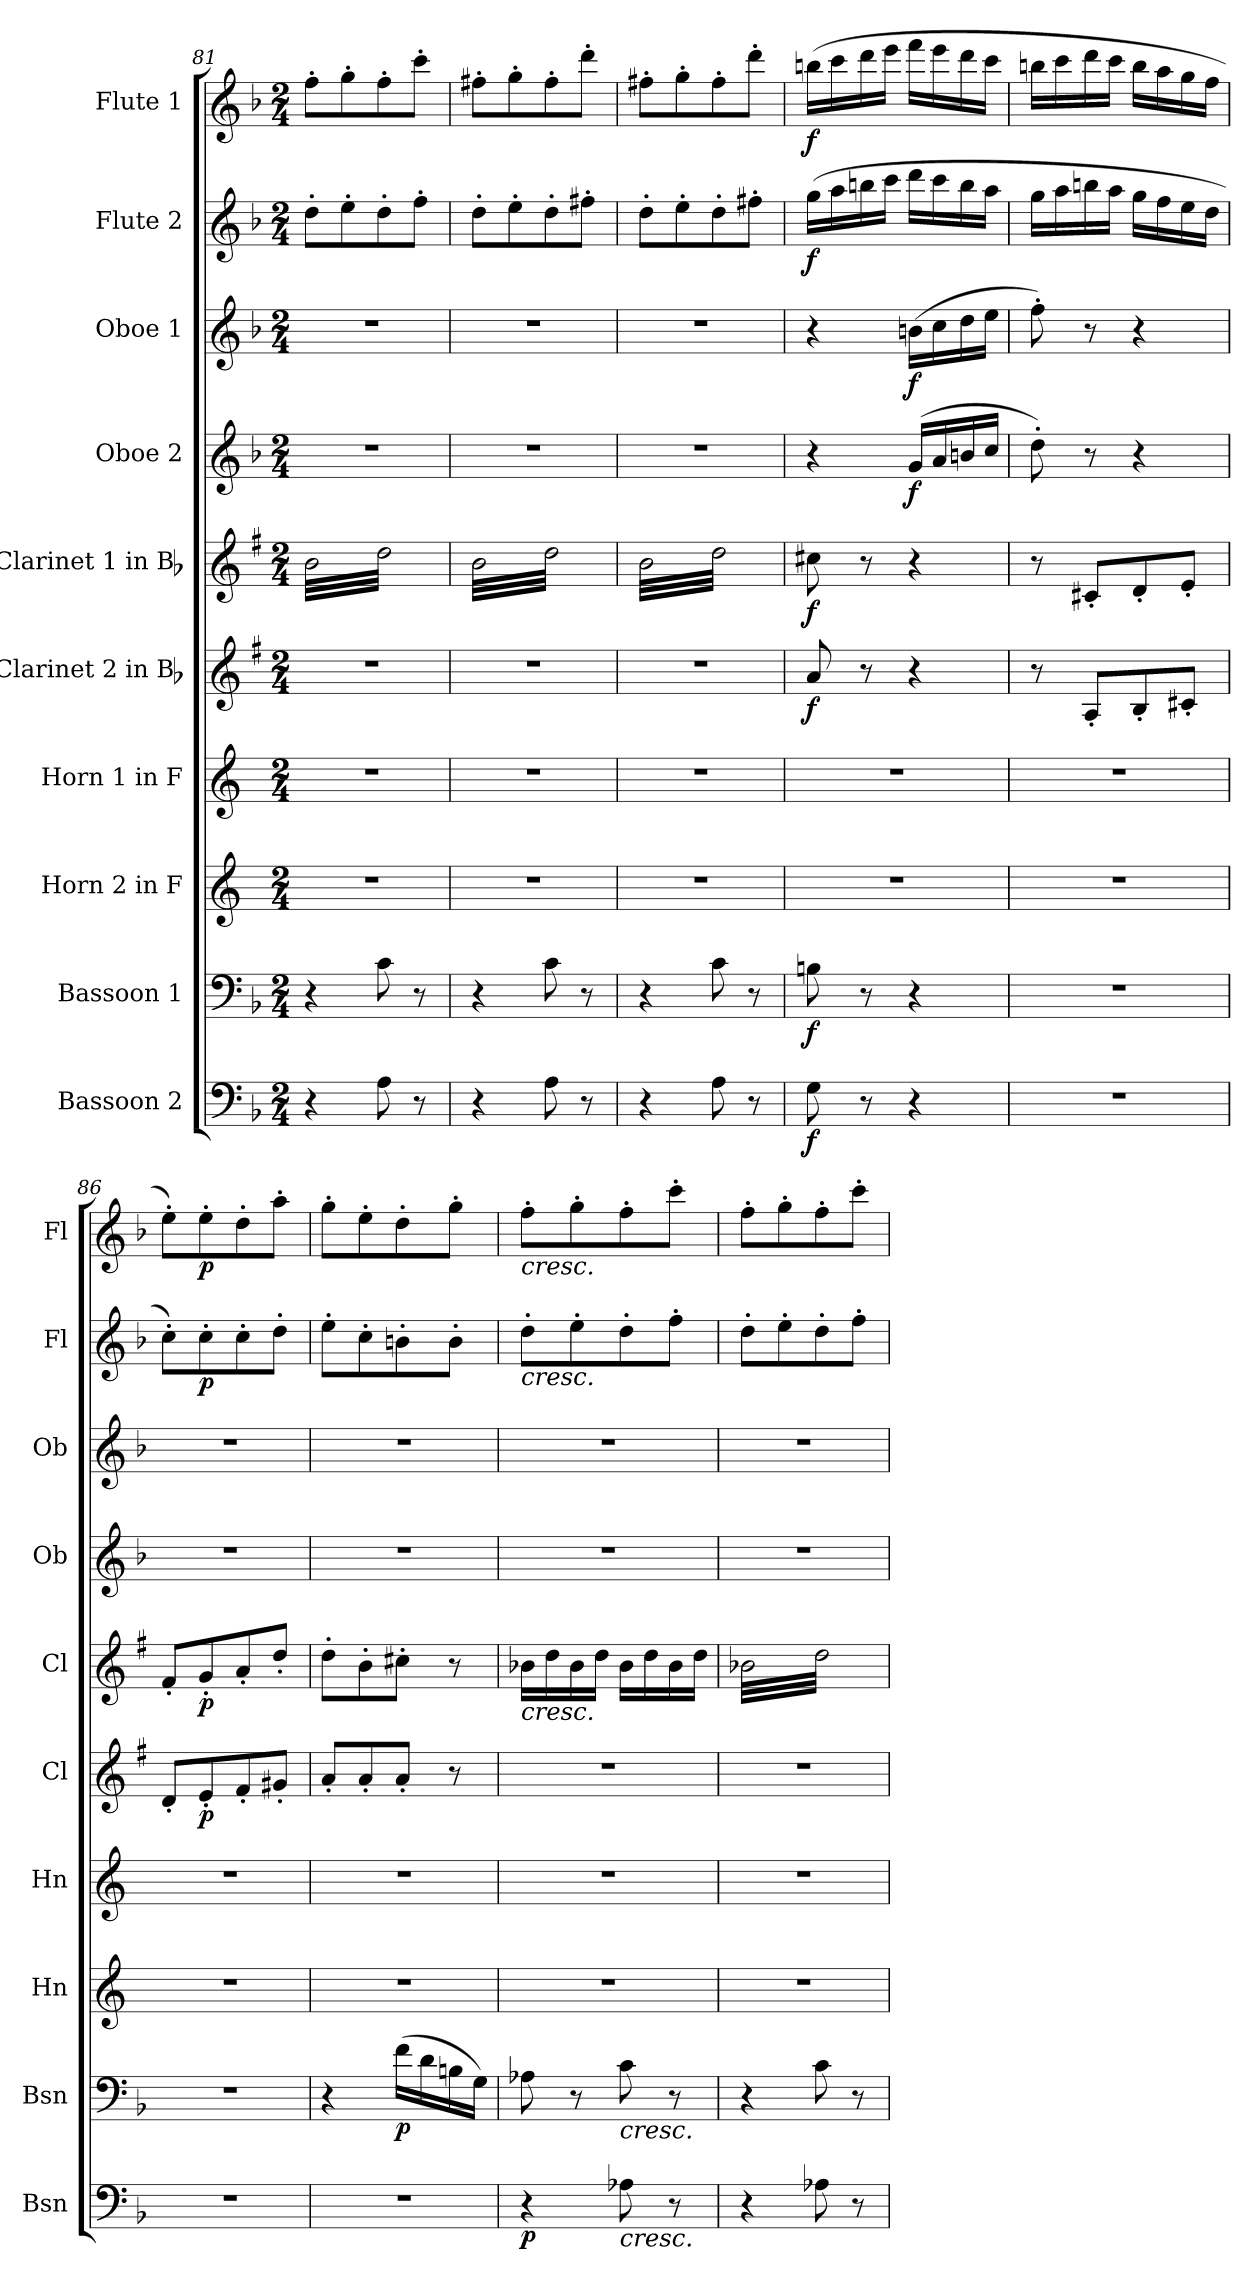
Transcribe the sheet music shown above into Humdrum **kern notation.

**kern	**dynam	**kern	**dynam	**kern	**kern	**kern	**dynam	**kern	**dynam	**kern	**dynam	**kern	**dynam	**kern	**dynam	**kern	**dynam
*part10	*part10	*part9	*part9	*part8	*part7	*part6	*part6	*part5	*part5	*part4	*part4	*part3	*part3	*part2	*part2	*part1	*part1
*staff10	*staff10	*staff9	*staff9	*staff8	*staff7	*staff6	*staff6	*staff5	*staff5	*staff4	*staff4	*staff3	*staff3	*staff2	*staff2	*staff1	*staff1
*I"Bassoon 2	*	*I"Bassoon 1	*	*I"Horn 2 in F	*I"Horn 1 in F	*I"Clarinet 2 in Bb	*	*I"Clarinet 1 in Bb	*	*I"Oboe 2	*	*I"Oboe 1	*	*I"Flute 2	*	*I"Flute 1	*
*I'Bsn	*	*I'Bsn	*	*I'Hn	*I'Hn	*I'Cl	*	*I'Cl	*	*I'Ob	*	*I'Ob	*	*I'Fl	*	*I'Fl	*
*clefF4	*	*clefF4	*	*clefG2	*clefG2	*clefG2	*	*clefG2	*	*clefG2	*	*clefG2	*	*clefG2	*	*clefG2	*
*	*	*	*	*ITrd4c7	*ITrd4c7	*ITrd1c2	*	*ITrd1c2	*	*	*	*	*	*	*	*	*
*k[b-]	*	*k[b-]	*	*k[b-]	*k[b-]	*k[b-]	*	*k[b-]	*	*k[b-]	*	*k[b-]	*	*k[b-]	*	*k[b-]	*
*M2/4	*	*M2/4	*	*M2/4	*M2/4	*M2/4	*	*M2/4	*	*M2/4	*	*M2/4	*	*M2/4	*	*M2/4	*
=81	=81	=81	=81	=81	=81	=81	=81	=81	=81	=81	=81	=81	=81	=81	=81	=81	=81
*	*	*	*	*	*	*	*	*tremolo	*	*	*	*	*	*	*	*	*
4r	.	4r	.	2r	2r	2r	.	32a\LLL	.	2r	.	2r	.	8dd'\L	.	8ff'\L	.
.	.	.	.	.	.	.	.	32cc\	.	.	.	.	.	.	.	.	.
.	.	.	.	.	.	.	.	32a\	.	.	.	.	.	.	.	.	.
.	.	.	.	.	.	.	.	32cc\	.	.	.	.	.	.	.	.	.
.	.	.	.	.	.	.	.	32a\	.	.	.	.	.	8ee'\	.	8gg'\	.
.	.	.	.	.	.	.	.	32cc\	.	.	.	.	.	.	.	.	.
.	.	.	.	.	.	.	.	32a\	.	.	.	.	.	.	.	.	.
.	.	.	.	.	.	.	.	32cc\	.	.	.	.	.	.	.	.	.
8A\	.	8c\	.	.	.	.	.	32a\	.	.	.	.	.	8dd'\	.	8ff'\	.
.	.	.	.	.	.	.	.	32cc\	.	.	.	.	.	.	.	.	.
.	.	.	.	.	.	.	.	32a\	.	.	.	.	.	.	.	.	.
.	.	.	.	.	.	.	.	32cc\	.	.	.	.	.	.	.	.	.
8r	.	8r	.	.	.	.	.	32a\	.	.	.	.	.	8ff'\J	.	8ccc'\J	.
.	.	.	.	.	.	.	.	32cc\	.	.	.	.	.	.	.	.	.
.	.	.	.	.	.	.	.	32a\	.	.	.	.	.	.	.	.	.
.	.	.	.	.	.	.	.	32cc\JJJ	.	.	.	.	.	.	.	.	.
=82	=82	=82	=82	=82	=82	=82	=82	=82	=82	=82	=82	=82	=82	=82	=82	=82	=82
4r	.	4r	.	2r	2r	2r	.	(32a\LLL	.	2r	.	2r	.	8dd'\L	.	8ff#X'\L	.
.	.	.	.	.	.	.	.	32cc\	.	.	.	.	.	.	.	.	.
.	.	.	.	.	.	.	.	32a\	.	.	.	.	.	.	.	.	.
.	.	.	.	.	.	.	.	32cc\	.	.	.	.	.	.	.	.	.
.	.	.	.	.	.	.	.	32a\	.	.	.	.	.	8ee'\	.	8gg'\	.
.	.	.	.	.	.	.	.	32cc\	.	.	.	.	.	.	.	.	.
.	.	.	.	.	.	.	.	32a\	.	.	.	.	.	.	.	.	.
.	.	.	.	.	.	.	.	32cc\	.	.	.	.	.	.	.	.	.
8A\	.	8c\	.	.	.	.	.	32a\	.	.	.	.	.	8dd'\	.	8ff#'\	.
.	.	.	.	.	.	.	.	32cc\	.	.	.	.	.	.	.	.	.
.	.	.	.	.	.	.	.	32a\	.	.	.	.	.	.	.	.	.
.	.	.	.	.	.	.	.	32cc\	.	.	.	.	.	.	.	.	.
8r	.	8r	.	.	.	.	.	32a\	.	.	.	.	.	8ff#X'\J	.	8ddd'\J	.
.	.	.	.	.	.	.	.	32cc\	.	.	.	.	.	.	.	.	.
.	.	.	.	.	.	.	.	32a\	.	.	.	.	.	.	.	.	.
.	.	.	.	.	.	.	.	32cc\JJJ	.	.	.	.	.	.	.	.	.
=83	=83	=83	=83	=83	=83	=83	=83	=83	=83	=83	=83	=83	=83	=83	=83	=83	=83
4r	.	4r	.	2r	2r	2r	.	32a\LLL	.	2r	.	2r	.	8dd'\L	.	8ff#X'\L	.
.	.	.	.	.	.	.	.	32cc\)	.	.	.	.	.	.	.	.	.
.	.	.	.	.	.	.	.	32a\	.	.	.	.	.	.	.	.	.
.	.	.	.	.	.	.	.	32cc\)	.	.	.	.	.	.	.	.	.
.	.	.	.	.	.	.	.	32a\	.	.	.	.	.	8ee'\	.	8gg'\	.
.	.	.	.	.	.	.	.	32cc\)	.	.	.	.	.	.	.	.	.
.	.	.	.	.	.	.	.	32a\	.	.	.	.	.	.	.	.	.
.	.	.	.	.	.	.	.	32cc\)	.	.	.	.	.	.	.	.	.
8A\	.	8c\	.	.	.	.	.	32a\	.	.	.	.	.	8dd'\	.	8ff#'\	.
.	.	.	.	.	.	.	.	32cc\)	.	.	.	.	.	.	.	.	.
.	.	.	.	.	.	.	.	32a\	.	.	.	.	.	.	.	.	.
.	.	.	.	.	.	.	.	32cc\)	.	.	.	.	.	.	.	.	.
8r	.	8r	.	.	.	.	.	32a\	.	.	.	.	.	8ff#X'\J	.	8ddd'\J	.
.	.	.	.	.	.	.	.	32cc\)	.	.	.	.	.	.	.	.	.
.	.	.	.	.	.	.	.	32a\	.	.	.	.	.	.	.	.	.
.	.	.	.	.	.	.	.	32cc\)JJJ	.	.	.	.	.	.	.	.	.
*	*	*	*	*	*	*	*	*Xtremolo	*	*	*	*	*	*	*	*	*
=84	=84	=84	=84	=84	=84	=84	=84	=84	=84	=84	=84	=84	=84	=84	=84	=84	=84
!	!LO:DY:b	!	!LO:DY:b	!	!	!	!LO:DY:b	!	!LO:DY:b	!	!	!	!	!	!LO:DY:b	!	!LO:DY:b
8G\	f	8Bn\	f	2r	2r	8g/	f	8bn\	f	4r	.	4r	.	(16gg\LL	f	(16bbn\LL	f
.	.	.	.	.	.	.	.	.	.	.	.	.	.	.	.	.	.
.	.	.	.	.	.	.	.	.	.	.	.	.	.	16aa\	.	16ccc\	.
.	.	.	.	.	.	.	.	.	.	.	.	.	.	.	.	.	.
8r	.	8r	.	.	.	8r	.	8r	.	.	.	.	.	16bbn\	.	16ddd\	.
.	.	.	.	.	.	.	.	.	.	.	.	.	.	.	.	.	.
.	.	.	.	.	.	.	.	.	.	.	.	.	.	16ccc\JJ	.	16eee\JJ	.
.	.	.	.	.	.	.	.	.	.	.	.	.	.	.	.	.	.
!	!	!	!	!	!	!	!	!	!	!	!LO:DY:b	!	!LO:DY:b	!	!	!	!
4r	.	4r	.	.	.	4r	.	4r	.	(16g/LL	f	(16bn\LL	f	16ddd\LL	.	16fff\LL	.
.	.	.	.	.	.	.	.	.	.	16a/	.	16cc\	.	16ccc\	.	16eee\	.
.	.	.	.	.	.	.	.	.	.	16bn/	.	16dd\	.	16bb\	.	16ddd\	.
.	.	.	.	.	.	.	.	.	.	16cc/JJ	.	16ee\JJ	.	16aa\JJ	.	16ccc\JJ	.
=85	=85	=85	=85	=85	=85	=85	=85	=85	=85	=85	=85	=85	=85	=85	=85	=85	=85
2r	.	2r	.	2r	2r	8r	.	8r	.	8dd'\)	.	8ff'\)	.	16gg\LL	.	16bbn\LL	.
.	.	.	.	.	.	.	.	.	.	.	.	.	.	16aa\	.	16ccc\	.
.	.	.	.	.	.	8G'/L	.	8Bn'/L	.	8r	.	8r	.	16bbn\	.	16ddd\	.
.	.	.	.	.	.	.	.	.	.	.	.	.	.	16aa\JJ	.	16ccc\JJ	.
.	.	.	.	.	.	8A'/	.	8c'/	.	4r	.	4r	.	16gg\LL	.	16bb\LL	.
.	.	.	.	.	.	.	.	.	.	.	.	.	.	16ff\	.	16aa\	.
.	.	.	.	.	.	8Bn'/J	.	8d'/J	.	.	.	.	.	16ee\	.	16gg\	.
.	.	.	.	.	.	.	.	.	.	.	.	.	.	16dd\JJ	.	16ff\JJ	.
=86	=86	=86	=86	=86	=86	=86	=86	=86	=86	=86	=86	=86	=86	=86	=86	=86	=86
2r	.	2r	.	2r	2r	8c'/L	.	8e'/L	.	2r	.	2r	.	8cc'\L)	.	8ee'\L)	.
!	!	!	!	!	!	!	!LO:DY:b	!	!LO:DY:b	!	!	!	!	!	!LO:DY:b	!	!LO:DY:b
.	.	.	.	.	.	8d'/	p	8f'/	p	.	.	.	.	8cc'\	p	8ee'\	p
.	.	.	.	.	.	8e'/	.	8g'/	.	.	.	.	.	8cc'\	.	8dd'\	.
.	.	.	.	.	.	8f#X'/J	.	8cc'/J	.	.	.	.	.	8dd'\J	.	8aa'\J	.
=87	=87	=87	=87	=87	=87	=87	=87	=87	=87	=87	=87	=87	=87	=87	=87	=87	=87
2r	.	4r	.	2r	2r	8g'/L	.	8cc'\L	.	2r	.	2r	.	8ee'\L	.	8gg'\L	.
.	.	.	.	.	.	8g'/	.	8a'\	.	.	.	.	.	8cc'\	.	8ee'\	.
!	!	!	!LO:DY:b	!	!	!	!	!	!	!	!	!	!	!	!	!	!
.	.	(16f\LL	p	.	.	8g'/J	.	8bn'\J	.	.	.	.	.	8bn'\	.	8dd'\	.
.	.	16d\	.	.	.	.	.	.	.	.	.	.	.	.	.	.	.
.	.	16Bn\	.	.	.	8r	.	8r	.	.	.	.	.	8b'\J	.	8gg'\J	.
.	.	16G\JJ)	.	.	.	.	.	.	.	.	.	.	.	.	.	.	.
=88	=88	=88	=88	=88	=88	=88	=88	=88	=88	=88	=88	=88	=88	=88	=88	=88	=88
!	!	!	!	!	!	!	!	!	!	!	!	!	!	!	!	!LO:TX:b:i:t=cresc.	!
!	!	!	!	!	!	!	!	!	!	!	!	!	!	!LO:TX:b:i:t=cresc.	!	!	!
!	!	!	!	!	!	!	!	!LO:TX:b:i:t=cresc.	!	!	!	!	!	!	!	!	!
!	!LO:DY:b	!	!	!	!	!	!	!	!	!	!	!	!	!	!	!	!
4r	p	8A-X\	.	2r	2r	2r	.	(16a-X\LL	.	2r	.	2r	.	8dd'\L	.	8ff'\L	.
.	.	.	.	.	.	.	.	16cc\	.	.	.	.	.	.	.	.	.
.	.	8r	.	.	.	.	.	16a-\	.	.	.	.	.	8ee'\	.	8gg'\	.
.	.	.	.	.	.	.	.	16cc\JJ	.	.	.	.	.	.	.	.	.
!	!	!LO:TX:b:i:t=cresc.	!	!	!	!	!	!	!	!	!	!	!	!	!	!	!
!LO:TX:b:i:t=cresc.	!	!	!	!	!	!	!	!	!	!	!	!	!	!	!	!	!
8A-X\	.	8c\	.	.	.	.	.	16a-\LL	.	.	.	.	.	8dd'\	.	8ff'\	.
.	.	.	.	.	.	.	.	16cc\	.	.	.	.	.	.	.	.	.
8r	.	8r	.	.	.	.	.	16a-\	.	.	.	.	.	8ff'\J	.	8ccc'\J	.
.	.	.	.	.	.	.	.	16cc\JJ	.	.	.	.	.	.	.	.	.
=89	=89	=89	=89	=89	=89	=89	=89	=89	=89	=89	=89	=89	=89	=89	=89	=89	=89
*	*	*	*	*	*	*	*	*tremolo	*	*	*	*	*	*	*	*	*
4r	.	4r	.	2r	2r	2r	.	32a-X\LLL	.	2r	.	2r	.	8dd'\L	.	8ff'\L	.
.	.	.	.	.	.	.	.	32cc\)	.	.	.	.	.	.	.	.	.
.	.	.	.	.	.	.	.	32a-X\	.	.	.	.	.	.	.	.	.
.	.	.	.	.	.	.	.	32cc\)	.	.	.	.	.	.	.	.	.
.	.	.	.	.	.	.	.	32a-X\	.	.	.	.	.	8ee'\	.	8gg'\	.
.	.	.	.	.	.	.	.	32cc\)	.	.	.	.	.	.	.	.	.
.	.	.	.	.	.	.	.	32a-X\	.	.	.	.	.	.	.	.	.
.	.	.	.	.	.	.	.	32cc\)	.	.	.	.	.	.	.	.	.
8A-X\	.	8c\	.	.	.	.	.	32a-X\	.	.	.	.	.	8dd'\	.	8ff'\	.
.	.	.	.	.	.	.	.	32cc\)	.	.	.	.	.	.	.	.	.
.	.	.	.	.	.	.	.	32a-X\	.	.	.	.	.	.	.	.	.
.	.	.	.	.	.	.	.	32cc\)	.	.	.	.	.	.	.	.	.
8r	.	8r	.	.	.	.	.	32a-X\	.	.	.	.	.	8ff'\J	.	8ccc'\J	.
.	.	.	.	.	.	.	.	32cc\)	.	.	.	.	.	.	.	.	.
.	.	.	.	.	.	.	.	32a-X\	.	.	.	.	.	.	.	.	.
.	.	.	.	.	.	.	.	32cc\)JJJ	.	.	.	.	.	.	.	.	.
*	*	*	*	*	*	*	*	*Xtremolo	*	*	*	*	*	*	*	*	*
.	.	.	.	.	.	.	.	.	.	.	.	.	.	.	.	.	.
.	.	.	.	.	.	.	.	.	.	.	.	.	.	.	.	.	.
.	.	.	.	.	.	.	.	.	.	.	.	.	.	.	.	.	.
.	.	.	.	.	.	.	.	.	.	.	.	.	.	.	.	.	.
.	.	.	.	.	.	.	.	.	.	.	.	.	.	.	.	.	.
.	.	.	.	.	.	.	.	.	.	.	.	.	.	.	.	.	.
.	.	.	.	.	.	.	.	.	.	.	.	.	.	.	.	.	.
.	.	.	.	.	.	.	.	.	.	.	.	.	.	.	.	.	.
=	=	=	=	=	=	=	=	=	=	=	=	=	=	=	=	=	=
*-	*-	*-	*-	*-	*-	*-	*-	*-	*-	*-	*-	*-	*-	*-	*-	*-	*-
